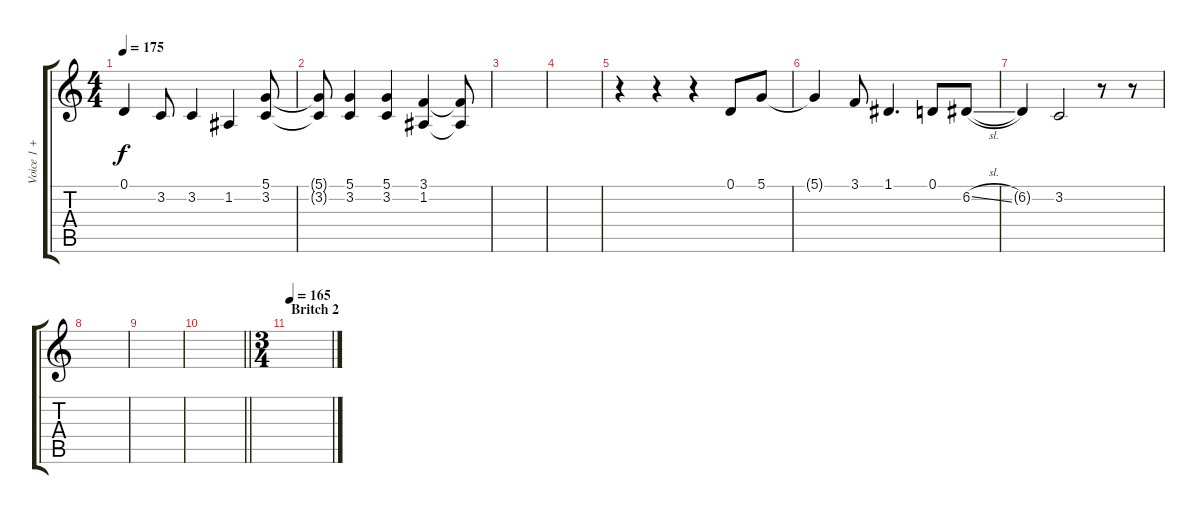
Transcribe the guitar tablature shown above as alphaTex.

\track ("Voice 1 + 2" "Voice 1 + ") {instrument englishhorn}
\staff {score tabs}
\tuning (D4 A3 F3 C3 G2 D2) {hide}
\ts (4 4)
\tempo 175
\clef g2
\ks c
0.1{t}.4{dy f} 3.2.8 3.2.4 1.2.4 (5.1 3.2).8 |
(5.1{t} 3.2{t}).8 (5.1 3.2).4 (5.1 3.2).4 (3.1 1.2).4 (3.1{t} 1.2{t}).8 |
|
|
r.4 r.4 r.4 0.1.8 5.1.8 |
5.1{t}.4 3.1.8 1.1.4{d} 0.1.8 6.2{sl}.8 |
6.2{t}.4 3.2.2 r.8 r.8 |
|
|
\barLineRight lightlight
|
\ts (3 4)
\section ("" "Britch 2")
\tempo 165
